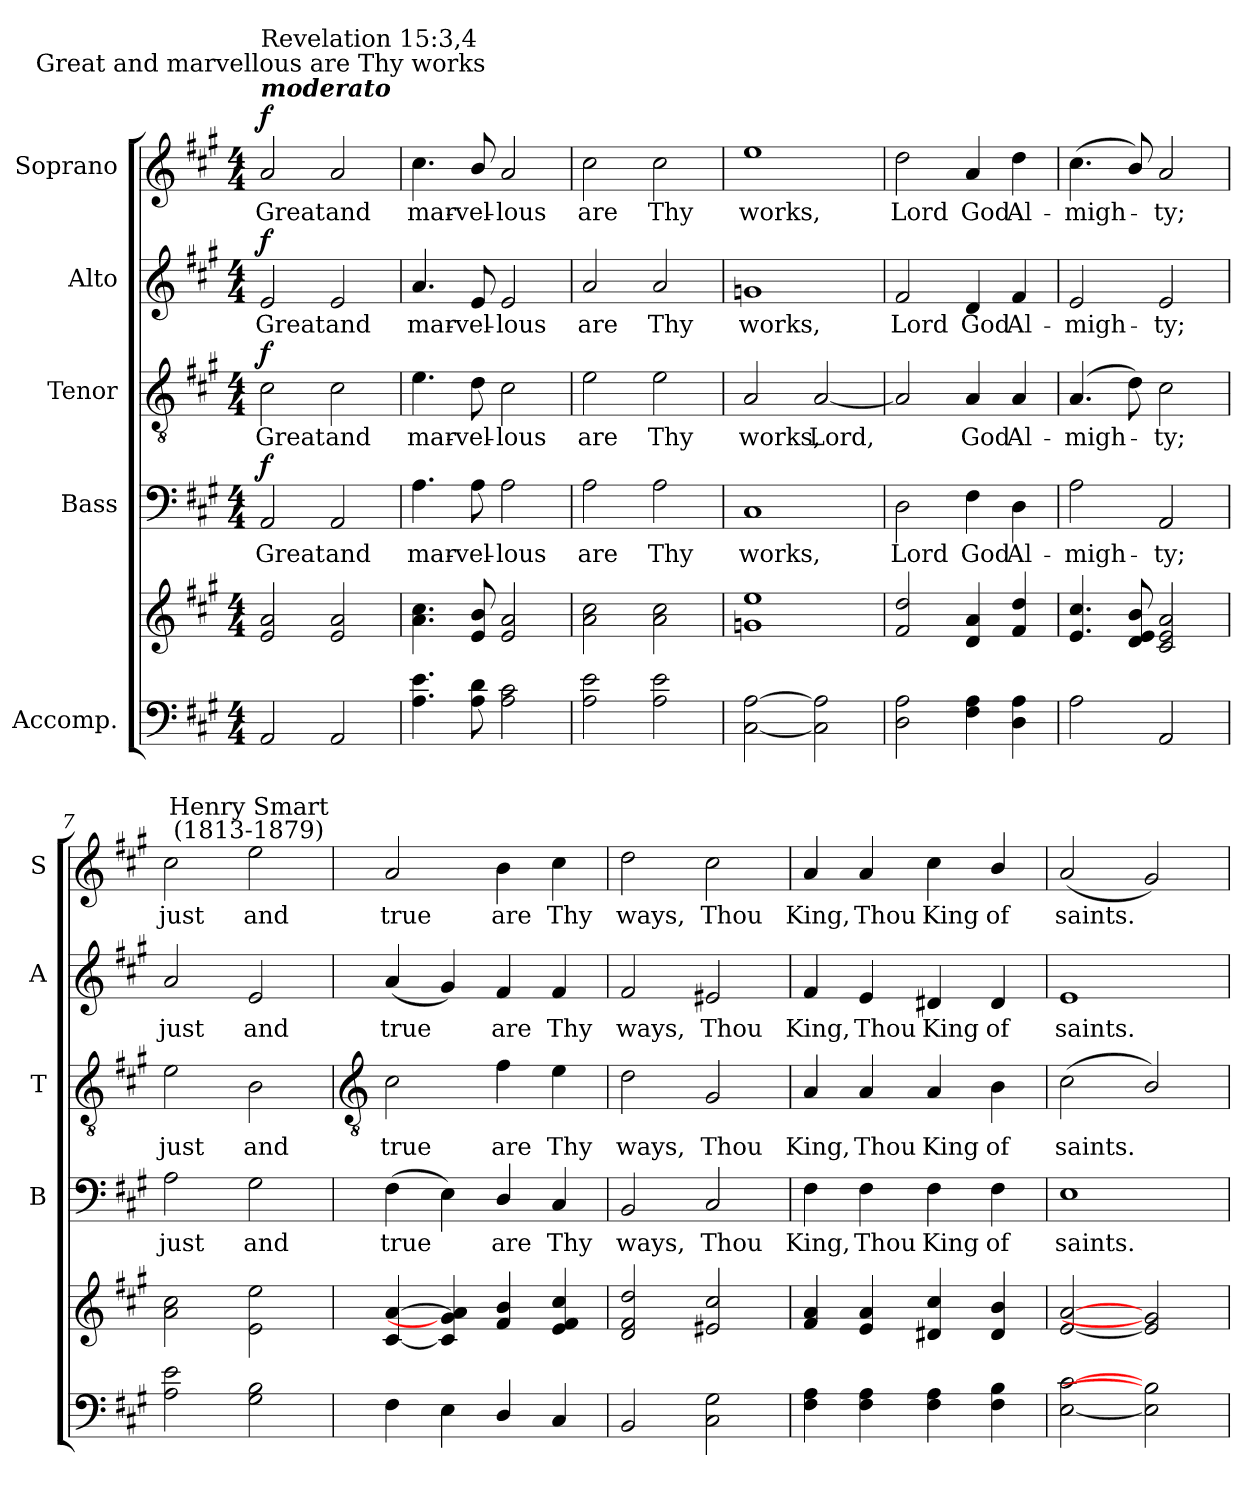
**kern	**kern	**kern	**text	**dynam	**kern	**text	**dynam	**kern	**text	**dynam	**kern	**text	**dynam
*part5	*part5	*part4	*part4	*part4	*part3	*part3	*part3	*part2	*part2	*part2	*part1	*part1	*part1
*staff6	*staff5	*staff4	*staff4	*staff4	*staff3	*staff3	*staff3	*staff2	*staff2	*staff2	*staff1	*staff1	*staff1
*I"Accomp.	*	*I"Bass	*	*	*I"Tenor	*	*	*I"Alto	*	*	*I"Soprano	*	*
*	*	*I'B	*	*	*I'T	*	*	*I'A	*	*	*I'S	*	*
*clefF4	*clefG2	*clefF4	*	*	*clefGv2	*	*	*clefG2	*	*	*clefG2	*	*
*k[f#c#g#]	*k[f#c#g#]	*k[f#c#g#]	*	*	*k[f#c#g#]	*	*	*k[f#c#g#]	*	*	*k[f#c#g#]	*	*
*A:	*A:	*A:	*	*	*A:	*	*	*A:	*	*	*A:	*	*
*M4/4	*M4/4	*M4/4	*	*	*M4/4	*	*	*M4/4	*	*	*M4/4	*	*
*MM80	*MM80	*MM80	*	*	*MM80	*	*	*MM80	*	*	*MM80	*	*
=1	=1	=1	=1	=1	=1	=1	=1	=1	=1	=1	=1	=1	=1
!	!	!	!	!	!	!	!	!	!	!	!LO:TX:a:Bi:t=moderato	!	!
!	!	!	!	!	!	!	!	!	!	!	!LO:TX:a:cj:t=Great and marvellous are Thy works	!	!
!	!	!	!	!	!	!	!	!	!	!	!LO:TX:a:t=Revelation 15&colon;3,4	!	!
!	!	!	!LO:LY:b	!LO:DY:b	!	!LO:LY:b	!LO:DY:b	!	!LO:LY:b	!LO:DY:b	!	!LO:LY:b	!LO:DY:b
2AA/	2e 2a	2AA	Great	f	2c#	Great	f	2e	Great	f	2a	Great	f
!	!	!	!LO:LY:b	!	!	!LO:LY:b	!	!	!LO:LY:b	!	!	!LO:LY:b	!
2AA/	2e 2a	2AA	and	.	2c#	and	.	2e	and	.	2a	and	.
=2	=2	=2	=2	=2	=2	=2	=2	=2	=2	=2	=2	=2	=2
!	!	!	!LO:LY:b	!	!	!LO:LY:b	!	!	!LO:LY:b	!	!	!LO:LY:b	!
4.A 4.e	4.a\ 4.cc#\	4.A	mar-	.	4.e	mar-	.	4.a	mar-	.	4.cc#	mar-	.
!	!	!	!LO:LY:b	!	!	!LO:LY:b	!	!	!LO:LY:b	!	!	!LO:LY:b	!
8A 8d	8e/ 8b/	8A	-vel-	.	8d	-vel-	.	8e	-vel-	.	8b/	-vel-	.
!	!	!	!LO:LY:b	!	!	!LO:LY:b	!	!	!LO:LY:b	!	!	!LO:LY:b	!
2A 2c#	2e 2a	2A	-lous	.	2c#	-lous	.	2e	-lous	.	2a	-lous	.
=3	=3	=3	=3	=3	=3	=3	=3	=3	=3	=3	=3	=3	=3
!	!	!	!LO:LY:b	!	!	!LO:LY:b	!	!	!LO:LY:b	!	!	!LO:LY:b	!
2A 2e	2a\ 2cc#\	2A	are	.	2e	are	.	2a	are	.	2cc#	are	.
!	!	!	!LO:LY:b	!	!	!LO:LY:b	!	!	!LO:LY:b	!	!	!LO:LY:b	!
2A 2e	2a\ 2cc#\	2A	Thy	.	2e	Thy	.	2a	Thy	.	2cc#	Thy	.
=4	=4	=4	=4	=4	=4	=4	=4	=4	=4	=4	=4	=4	=4
!	!	!	!LO:LY:b	!	!	!LO:LY:b	!	!	!LO:LY:b	!	!	!LO:LY:b	!
[2C# [2A	1gn 1ee	1C#	works,	.	2A	works,	.	1gn	works,	.	1ee	works,	.
!	!	!	!	!	!	!LO:LY:b	!	!	!	!	!	!	!
2C#] 2A]	.	.	.	.	[2A	Lord,	.	.	.	.	.	.	.
=5	=5	=5	=5	=5	=5	=5	=5	=5	=5	=5	=5	=5	=5
!	!	!	!LO:LY:b	!	!	!	!	!	!LO:LY:b	!	!	!LO:LY:b	!
2D 2A	2f# 2dd	2D	Lord	.	2A]	.	.	2f#	Lord	.	2dd	Lord	.
!	!	!	!LO:LY:b	!	!	!LO:LY:b	!	!	!LO:LY:b	!	!	!LO:LY:b	!
4F# 4A	4d 4a	4F#	God	.	4A	God	.	4d	God	.	4a	God	.
!	!	!	!LO:LY:b	!	!	!LO:LY:b	!	!	!LO:LY:b	!	!	!LO:LY:b	!
4D 4A	4f# 4dd	4D	Al-	.	4A	Al-	.	4f#	Al-	.	4dd	Al-	.
=6	=6	=6	=6	=6	=6	=6	=6	=6	=6	=6	=6	=6	=6
!	!	!	!LO:LY:b	!	!	!LO:LY:b	!	!	!LO:LY:b	!	!	!LO:LY:b	!
2A	4.e 4.cc#	2A	-migh-	.	(<4.A	-migh-	.	2e	-migh-	.	(<4.cc#	-migh-	.
.	8d/ 8e/ 8b/	.	.	.	8d)	.	.	.	.	.	8b/)	.	.
!	!	!	!LO:LY:b	!	!	!LO:LY:b	!	!	!LO:LY:b	!	!	!LO:LY:b	!
2AA/	2c# 2e 2a	2AA	-ty;	.	2c#	ty;	.	2e	-ty;	.	2a	ty;	.
=7	=7	=7	=7	=7	=7	=7	=7	=7	=7	=7	=7	=7	=7
!	!	!	!LO:LY:b	!	!	!LO:LY:b	!	!	!LO:LY:b	!	!	!LO:LY:b	!
2A 2e	2a\ 2cc#\	2A	just	.	2e	just	.	2a	just	.	2cc#	just	.
!	!	!	!	!	!	!	!	!	!	!	!LO:TX:a:cj:t=Henry Smart\n(1813-1879)	!	!
!	!	!	!LO:LY:b	!	!	!LO:LY:b	!	!	!LO:LY:b	!	!	!LO:LY:b	!
2G# 2B	2e\ 2ee\	2G#	and	.	2B	and	.	2e	and	.	2ee	and	.
!!LO:LB:g=z
=8	=8	=8	=8	=8	=8	=8	=8	=8	=8	=8	=8	=8	=8
*	*	*	*	*	*clefGv2	*	*	*	*	*	*	*	*
!	!	!	!LO:LY:b	!	!	!LO:LY:b	!	!	!LO:LY:b	!	!	!LO:LY:b	!
4F#	[4c# [4a	(>4F#	true	.	2c#	true	.	(<4a	true	.	2a	true	.
4E	4c#] 4g#] 4a]	4E)	.	.	.	.	.	4g#)	.	.	.	.	.
!	!	!	!LO:LY:b	!	!	!LO:LY:b	!	!	!LO:LY:b	!	!	!LO:LY:b	!
4D/	4f# 4b	4D/	are	.	4f#	are	.	4f#	are	.	4b	are	.
!	!	!	!LO:LY:b	!	!	!LO:LY:b	!	!	!LO:LY:b	!	!	!LO:LY:b	!
4C#/	4e 4f# 4cc#	4C#	Thy	.	4e	Thy	.	4f#	Thy	.	4cc#	Thy	.
=9	=9	=9	=9	=9	=9	=9	=9	=9	=9	=9	=9	=9	=9
!	!	!	!LO:LY:b	!	!	!LO:LY:b	!	!	!LO:LY:b	!	!	!LO:LY:b	!
2BB/	2d 2f# 2dd	2BB	ways,	.	2d	ways,	.	2f#	ways,	.	2dd	ways,	.
!	!	!	!LO:LY:b	!	!	!LO:LY:b	!	!	!LO:LY:b	!	!	!LO:LY:b	!
2C# 2G#	2e#X 2cc#	2C#	Thou	.	2G#	Thou	.	2e#X	Thou	.	2cc#	Thou	.
=10	=10	=10	=10	=10	=10	=10	=10	=10	=10	=10	=10	=10	=10
!	!	!	!LO:LY:b	!	!	!LO:LY:b	!	!	!LO:LY:b	!	!	!LO:LY:b	!
4F# 4A	4f# 4a	4F#	King,	.	4A	King,	.	4f#	King,	.	4a	King,	.
!	!	!	!LO:LY:b	!	!	!LO:LY:b	!	!	!LO:LY:b	!	!	!LO:LY:b	!
4F# 4A	4e 4a	4F#	Thou	.	4A	Thou	.	4e	Thou	.	4a	Thou	.
!	!	!	!LO:LY:b	!	!	!LO:LY:b	!	!	!LO:LY:b	!	!	!LO:LY:b	!
4F# 4A	4d#X 4cc#	4F#	King	.	4A	King	.	4d#X	King	.	4cc#	King	.
!	!	!	!LO:LY:b	!	!	!LO:LY:b	!	!	!LO:LY:b	!	!	!LO:LY:b	!
4F# 4B	4d#/ 4b/	4F#	of	.	4B	of	.	4d#	of	.	4b/	of	.
=11	=11	=11	=11	=11	=11	=11	=11	=11	=11	=11	=11	=11	=11
!	!	!	!LO:LY:b	!	!	!LO:LY:b	!	!	!LO:LY:b	!	!	!LO:LY:b	!
[2E [2c#	[2e [2a	1E	saints.	.	(<2c#	saints.	.	1e	saints.	.	(<2a	saints.	.
2E] 2B]	2e] 2g#]	.	.	.	2B/)	.	.	.	.	.	2g#)	.	.
=	=	=	=	=	=	=	=	=	=	=	=	=	=
*-	*-	*-	*-	*-	*-	*-	*-	*-	*-	*-	*-	*-	*-
